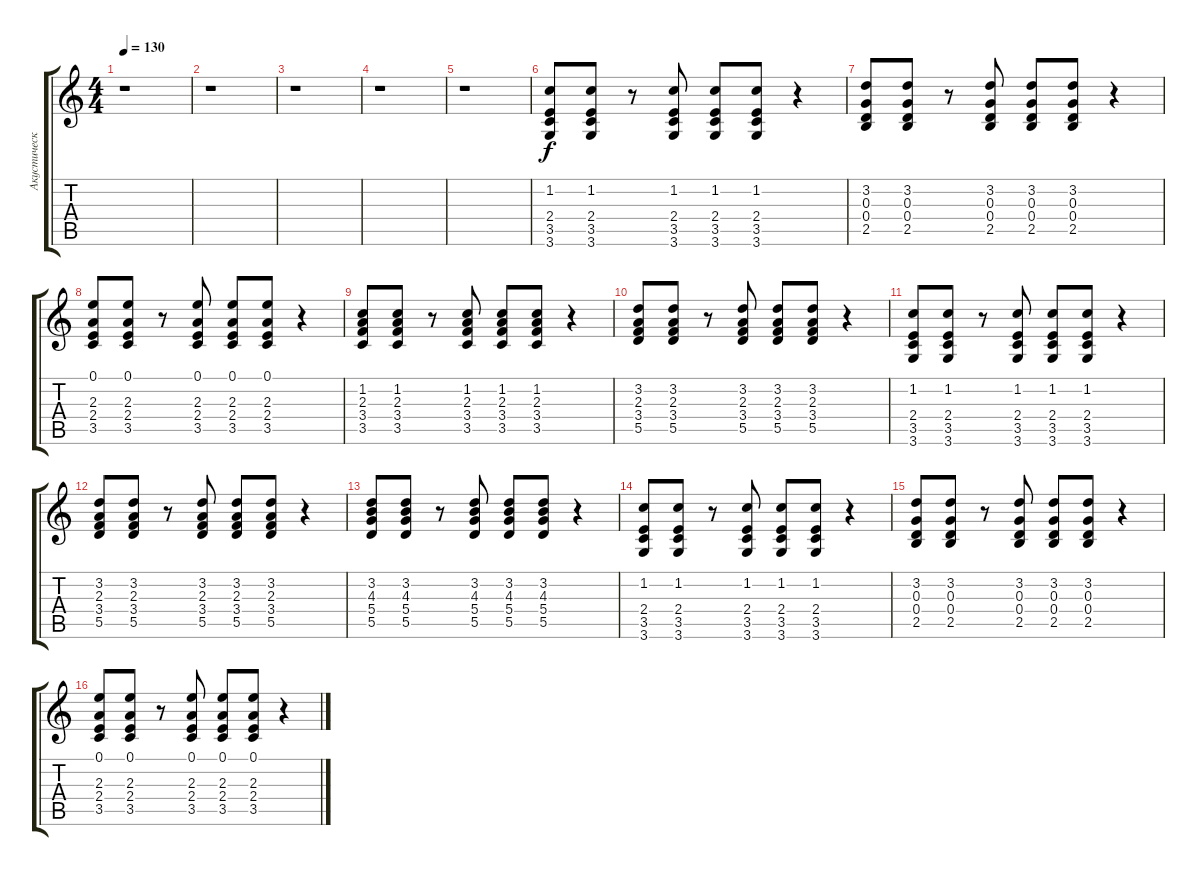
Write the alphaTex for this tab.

\track ("Акустическая гитара" "Акустическ") {instrument acousticguitarsteel}
\staff {score tabs}
\tuning (E4 B3 G3 D3 A2 E2) {hide}
\ts (4 4)
\tempo 130
\clef g2
\ks c
r.1{dy f} |
r.1 |
r.1 |
r.1 |
r.1 |
(1.2 2.4 3.5 3.6).8 (1.2 2.4 3.5 3.6).8 r.8 (1.2 2.4 3.5 3.6).8 (1.2 2.4 3.5 3.6).8 (1.2 2.4 3.5 3.6).8 r.4 |
(3.2 0.3 0.4 2.5).8 (3.2 0.3 0.4 2.5).8 r.8 (3.2 0.3 0.4 2.5).8 (3.2 0.3 0.4 2.5).8 (3.2 0.3 0.4 2.5).8 r.4 |
(0.1 2.3 2.4 3.5).8 (0.1 2.3 2.4 3.5).8 r.8 (0.1 2.3 2.4 3.5).8 (0.1 2.3 2.4 3.5).8 (0.1 2.3 2.4 3.5).8 r.4 |
(1.2 2.3 3.4 3.5).8 (1.2 2.3 3.4 3.5).8 r.8 (1.2 2.3 3.4 3.5).8 (1.2 2.3 3.4 3.5).8 (1.2 2.3 3.4 3.5).8 r.4 |
(3.2 2.3 3.4 5.5).8 (3.2 2.3 3.4 5.5).8 r.8 (3.2 2.3 3.4 5.5).8 (3.2 2.3 3.4 5.5).8 (3.2 2.3 3.4 5.5).8 r.4 |
(1.2 2.4 3.5 3.6).8 (1.2 2.4 3.5 3.6).8 r.8 (1.2 2.4 3.5 3.6).8 (1.2 2.4 3.5 3.6).8 (1.2 2.4 3.5 3.6).8 r.4 |
(3.2 2.3 3.4 5.5).8 (3.2 2.3 3.4 5.5).8 r.8 (3.2 2.3 3.4 5.5).8 (3.2 2.3 3.4 5.5).8 (3.2 2.3 3.4 5.5).8 r.4 |
(3.2 4.3 5.4 5.5).8 (3.2 4.3 5.4 5.5).8 r.8 (3.2 4.3 5.4 5.5).8 (3.2 4.3 5.4 5.5).8 (3.2 4.3 5.4 5.5).8 r.4 |
(1.2 2.4 3.5 3.6).8 (1.2 2.4 3.5 3.6).8 r.8 (1.2 2.4 3.5 3.6).8 (1.2 2.4 3.5 3.6).8 (1.2 2.4 3.5 3.6).8 r.4 |
(3.2 0.3 0.4 2.5).8 (3.2 0.3 0.4 2.5).8 r.8 (3.2 0.3 0.4 2.5).8 (3.2 0.3 0.4 2.5).8 (3.2 0.3 0.4 2.5).8 r.4 |
(0.1 2.3 2.4 3.5).8 (0.1 2.3 2.4 3.5).8 r.8 (0.1 2.3 2.4 3.5).8 (0.1 2.3 2.4 3.5).8 (0.1 2.3 2.4 3.5).8 r.4
